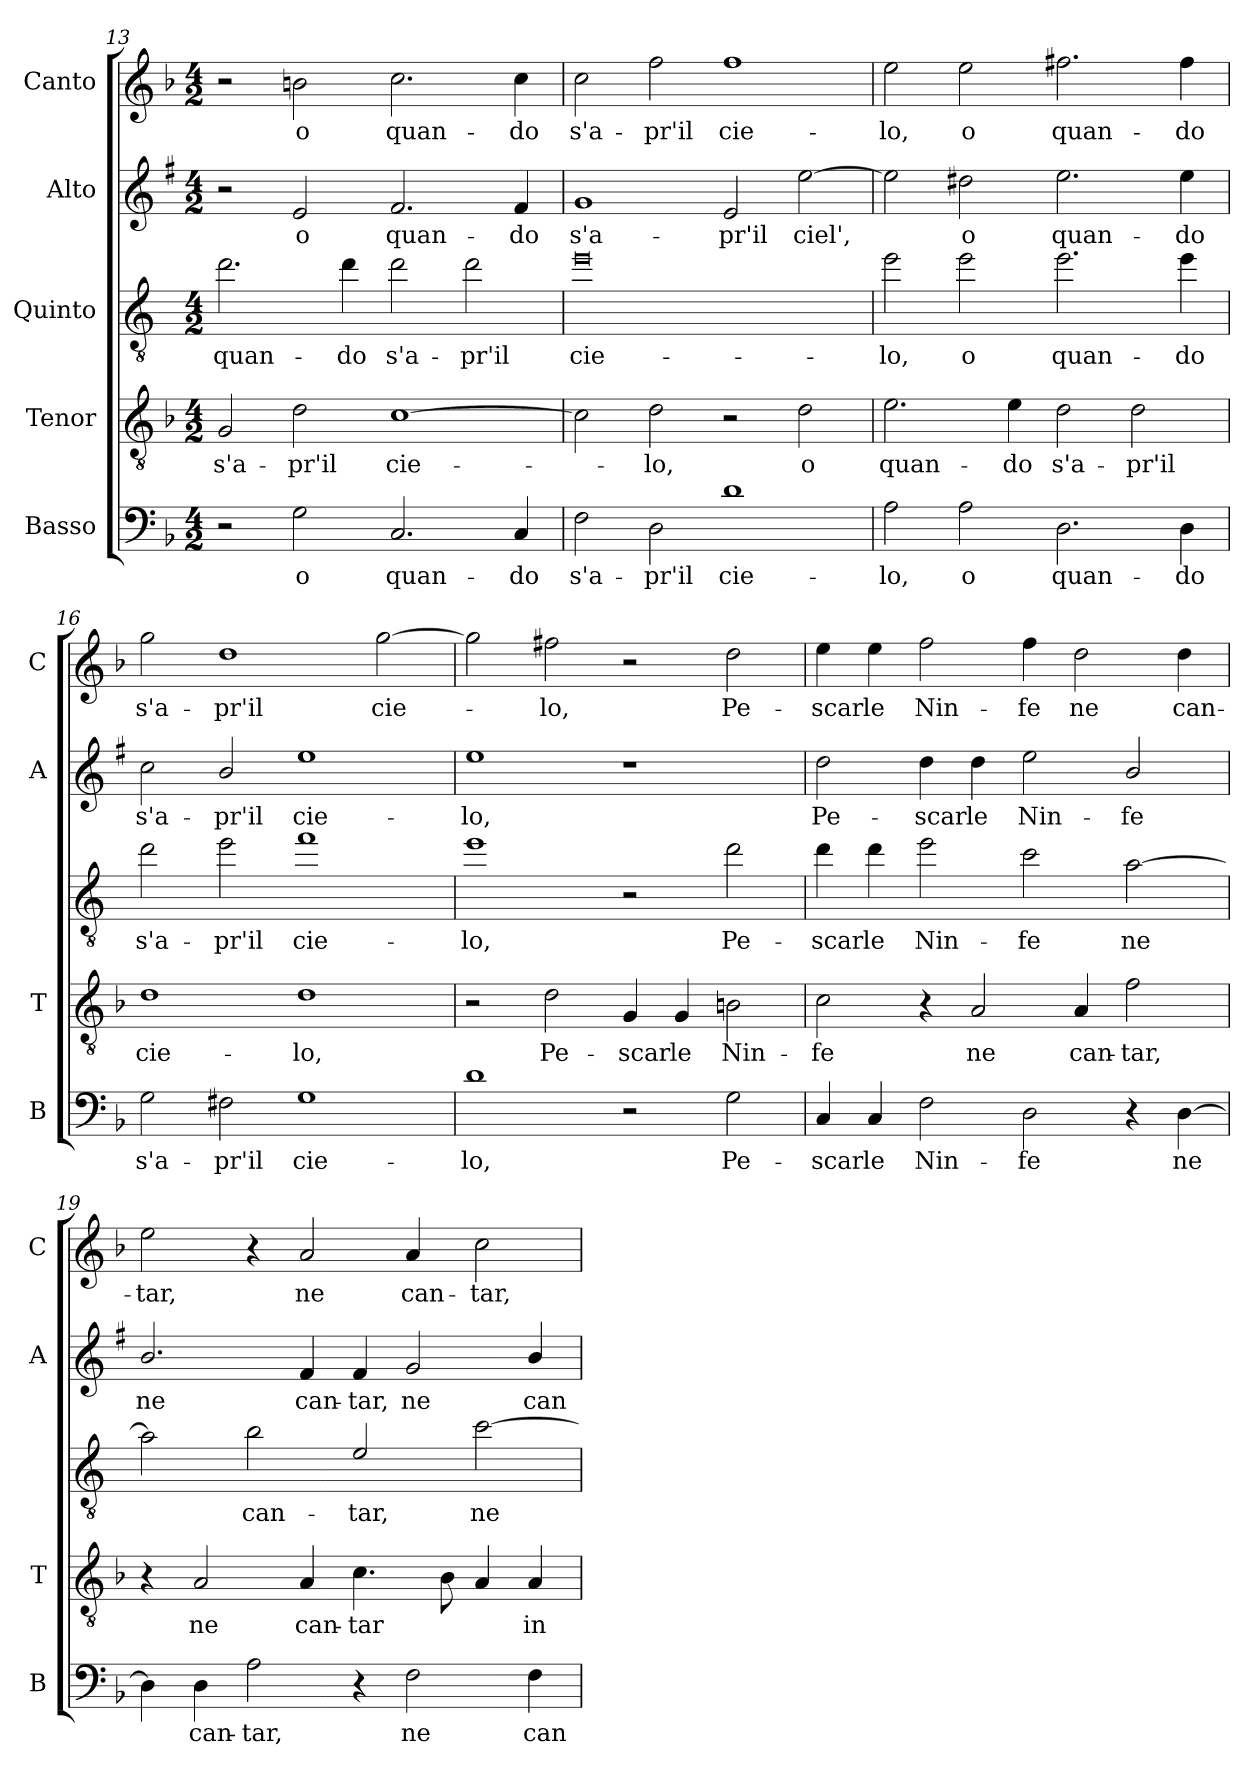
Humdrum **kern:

**kern	**text	**kern	**text	**kern	**text	**kern	**text	**kern	**text
*part5	*part5	*part4	*part4	*part3	*part3	*part2	*part2	*part1	*part1
*staff5	*staff5	*staff4	*staff4	*staff3	*staff3	*staff2	*staff2	*staff1	*staff1
*I"Basso	*	*I"Tenor	*	*I"Quinto	*	*I"Alto	*	*I"Canto	*
*I'B	*	*I'T	*	*	*	*I'A	*	*I'C	*
*clefF4	*	*clefGv2	*	*clefGv2	*	*clefG2	*	*clefG2	*
*	*	*	*	*ITrd4c7	*	*ITrd1c2	*	*	*
*k[b-]	*	*k[b-]	*	*k[b-]	*	*k[b-]	*	*k[b-]	*
*F:	*	*F:	*	*F:	*	*F:	*	*F:	*
*M4/2	*	*M4/2	*	*M4/2	*	*M4/2	*	*M4/2	*
=13	=13	=13	=13	=13	=13	=13	=13	=13	=13
!	!	!	!LO:LY:b	!	!LO:LY:b	!	!	!	!
2r	.	2G/	s'a-	2.g\	quan-	2r	.	2r	.
!	!LO:LY:b	!	!LO:LY:b	!	!	!	!LO:LY:b	!	!LO:LY:b
2G\	o	2d\	-pr'il	.	.	2d/	o	2bn\	o
!	!	!	!	!	!LO:LY:b	!	!	!	!
.	.	.	.	4g\	-do	.	.	.	.
!	!LO:LY:b	!	!LO:LY:b	!	!LO:LY:b	!	!LO:LY:b	!	!LO:LY:b
2.C/	quan-	[1c	cie-	2g\	s'a-	2.e/	quan-	2.cc\	quan-
!	!	!	!	!	!LO:LY:b	!	!	!	!
.	.	.	.	2g\	-pr'il	.	.	.	.
!	!LO:LY:b	!	!	!	!	!	!LO:LY:b	!	!LO:LY:b
4C/	-do	.	.	.	.	4e/	-do	4cc\	-do
=14	=14	=14	=14	=14	=14	=14	=14	=14	=14
!	!LO:LY:b	!	!	!	!LO:LY:b	!	!LO:LY:b	!	!LO:LY:b
2F\	s'a-	2c\]	.	0a	cie-	1f	s'a-	2cc\	s'a-
!	!LO:LY:b	!	!LO:LY:b	!	!	!	!	!	!LO:LY:b
2D\	-pr'il	2d\	-lo,	.	.	.	.	2ff\	-pr'il
!	!LO:LY:b	!	!	!	!	!	!LO:LY:b	!	!LO:LY:b
1d	cie-	2r	.	.	.	2d/	-pr'il	1ff	cie-
!	!	!	!LO:LY:b	!	!	!	!LO:LY:b	!	!
.	.	2d\	o	.	.	[2dd\	ciel',	.	.
=15	=15	=15	=15	=15	=15	=15	=15	=15	=15
!	!LO:LY:b	!	!LO:LY:b	!	!LO:LY:b	!	!	!	!LO:LY:b
2A\	-lo,	2.e\	quan-	2a\	-lo,	2dd\]	.	2ee\	-lo,
!	!LO:LY:b	!	!	!	!LO:LY:b	!	!LO:LY:b	!	!LO:LY:b
2A\	o	.	.	2a\	o	2cc#X\	o	2ee\	o
!	!	!	!LO:LY:b	!	!	!	!	!	!
.	.	4e\	-do	.	.	.	.	.	.
!	!LO:LY:b	!	!LO:LY:b	!	!LO:LY:b	!	!LO:LY:b	!	!LO:LY:b
2.D\	quan-	2d\	s'a-	2.a\	quan-	2.dd\	quan-	2.ff#X\	quan-
!	!	!	!LO:LY:b	!	!	!	!	!	!
.	.	2d\	-pr'il	.	.	.	.	.	.
!	!LO:LY:b	!	!	!	!LO:LY:b	!	!LO:LY:b	!	!LO:LY:b
4D\	-do	.	.	4a\	-do	4dd\	-do	4ff#\	-do
!!LO:PB:g=z
=16	=16	=16	=16	=16	=16	=16	=16	=16	=16
!	!LO:LY:b	!	!LO:LY:b	!	!LO:LY:b	!	!LO:LY:b	!	!LO:LY:b
2G\	s'a-	1d	cie-	2g\	s'a-	2b-\	s'a-	2gg\	s'a-
!	!LO:LY:b	!	!	!	!LO:LY:b	!	!LO:LY:b	!	!LO:LY:b
2F#X\	-pr'il	.	.	2a\	-pr'il	2a/	-pr'il	1dd	-pr'il
!	!LO:LY:b	!	!LO:LY:b	!	!LO:LY:b	!	!LO:LY:b	!	!
1G	cie-	1d	-lo,	1b-	cie-	1dd	cie-	.	.
!	!	!	!	!	!	!	!	!	!LO:LY:b
.	.	.	.	.	.	.	.	[2gg\	cie-
=17	=17	=17	=17	=17	=17	=17	=17	=17	=17
!	!LO:LY:b	!	!	!	!LO:LY:b	!	!LO:LY:b	!	!
1d	-lo,	2r	.	1a	-lo,	1dd	-lo,	2gg\]	.
!	!	!	!LO:LY:b	!	!	!	!	!	!LO:LY:b
.	.	2d\	Pe-	.	.	.	.	2ff#X\	-lo,
!	!	!	!LO:LY:b	!	!	!	!	!	!
2r	.	4G/	-scar	2r	.	1r	.	2r	.
!	!	!	!LO:LY:b	!	!	!	!	!	!
.	.	4G/	le	.	.	.	.	.	.
!	!LO:LY:b	!	!LO:LY:b	!	!LO:LY:b	!	!	!	!LO:LY:b
2G\	Pe-	2Bn\	Nin-	2g\	Pe-	.	.	2dd\	Pe-
=18	=18	=18	=18	=18	=18	=18	=18	=18	=18
!	!LO:LY:b	!	!LO:LY:b	!	!LO:LY:b	!	!LO:LY:b	!	!LO:LY:b
4C/	-scar	2c\	-fe	4g\	-scar	2cc\	Pe-	4ee\	-scar
!	!LO:LY:b	!	!	!	!LO:LY:b	!	!	!	!LO:LY:b
4C/	le	.	.	4g\	le	.	.	4ee\	le
!	!LO:LY:b	!	!	!	!LO:LY:b	!	!LO:LY:b	!	!LO:LY:b
2F\	Nin-	4r	.	2a\	Nin-	4cc\	-scar	2ff\	Nin-
!	!	!	!LO:LY:b	!	!	!	!LO:LY:b	!	!
.	.	2A/	ne	.	.	4cc\	le	.	.
!	!LO:LY:b	!	!	!	!LO:LY:b	!	!LO:LY:b	!	!LO:LY:b
2D\	-fe	.	.	2f\	-fe	2dd\	Nin-	4ff\	-fe
!	!	!	!LO:LY:b	!	!	!	!	!	!LO:LY:b
.	.	4A/	can-	.	.	.	.	2dd\	ne
!	!	!	!LO:LY:b	!	!LO:LY:b	!	!LO:LY:b	!	!
4r	.	2f\	-tar,	[2d\	ne	2a/	-fe	.	.
!	!LO:LY:b	!	!	!	!	!	!	!	!LO:LY:b
[4D\	ne	.	.	.	.	.	.	4dd\	can-
=19	=19	=19	=19	=19	=19	=19	=19	=19	=19
!	!	!	!	!	!	!	!LO:LY:b	!	!LO:LY:b
4D\]	.	4r	.	2d\]	.	2.a/	ne	2ee\	-tar,
!	!LO:LY:b	!	!LO:LY:b	!	!	!	!	!	!
4D\	can-	2A/	ne	.	.	.	.	.	.
!	!LO:LY:b	!	!	!	!LO:LY:b	!	!	!	!
2A\	-tar,	.	.	2e\	can-	.	.	4r	.
!	!	!	!LO:LY:b	!	!	!	!LO:LY:b	!	!LO:LY:b
.	.	4A/	can-	.	.	4e/	can-	2a/	ne
!	!	!	!LO:LY:b	!	!LO:LY:b	!	!LO:LY:b	!	!
4r	.	4.c\	-tar	2A/	-tar,	4e/	-tar,	.	.
!	!LO:LY:b	!	!	!	!	!	!LO:LY:b	!	!LO:LY:b
2F\	ne	.	.	.	.	2f/	ne	4a/	can-
.	.	8B-\	.	.	.	.	.	.	.
!	!	!	!	!	!LO:LY:b	!	!	!	!LO:LY:b
.	.	4A/	.	[2f\	ne	.	.	2cc\	-tar,
!	!LO:LY:b	!	!LO:LY:b	!	!	!	!LO:LY:b	!	!
4F\	can-	4A/	in	.	.	4a/	can-	.	.
=	=	=	=	=	=	=	=	=	=
*-	*-	*-	*-	*-	*-	*-	*-	*-	*-
